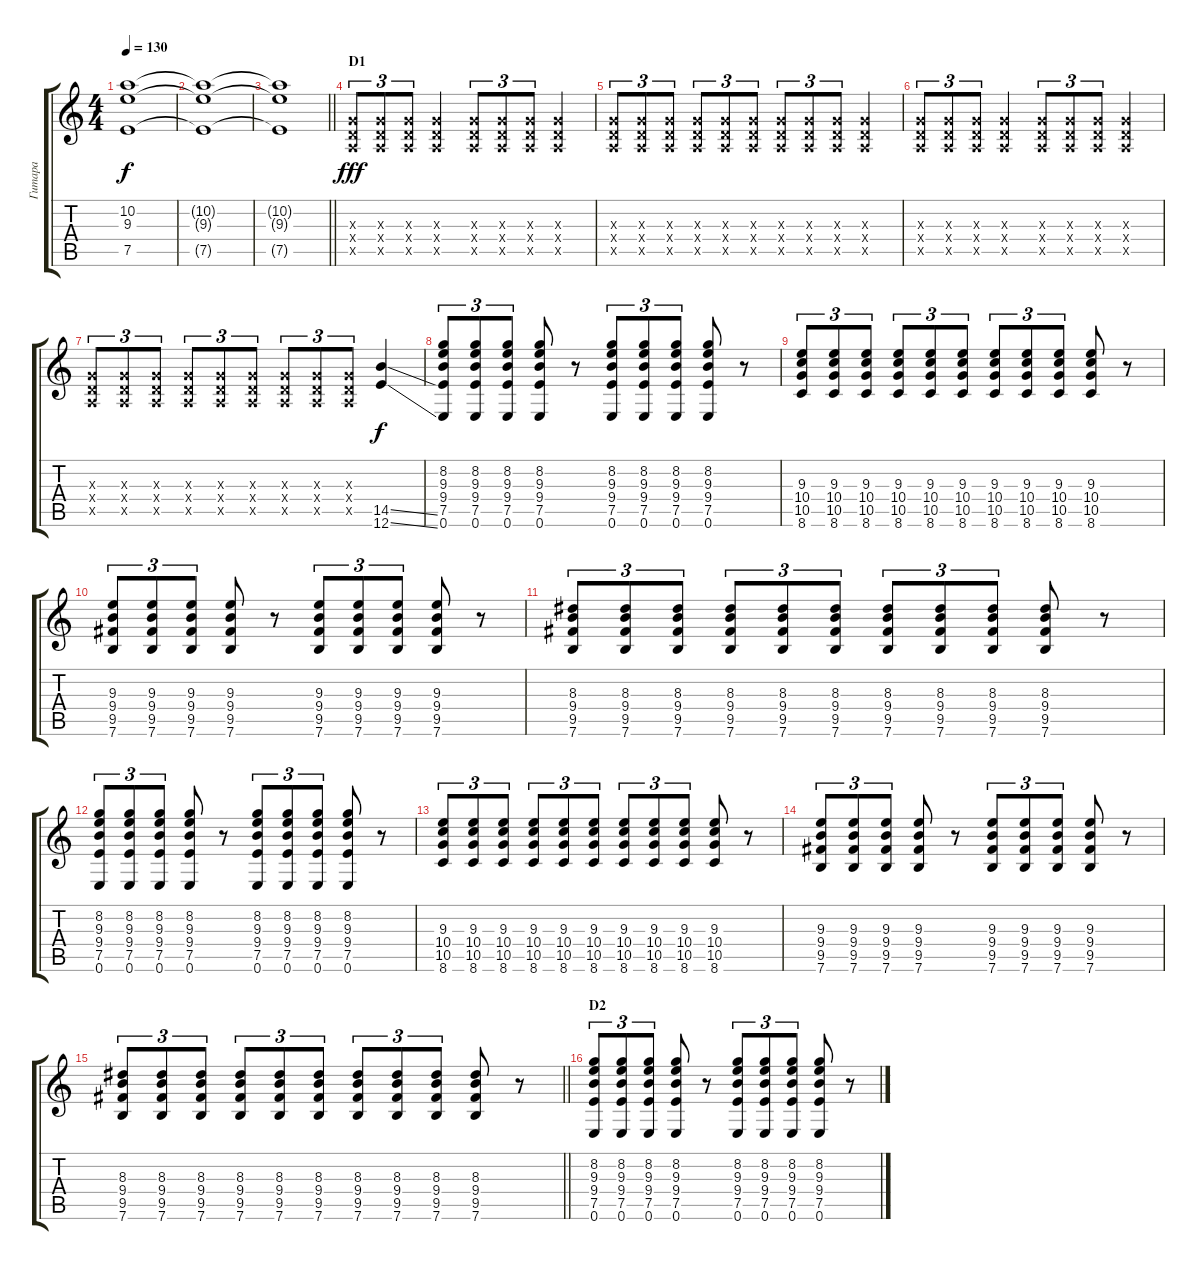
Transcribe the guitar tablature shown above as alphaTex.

\track ("Гитара" "Гитара") {instrument overdrivenguitar}
\staff {score tabs}
\tuning (E4 B3 G3 D3 A2 E2) {hide}
\ts (4 4)
\tempo 130
\clef g2
\ks c
(10.2{t} 9.3{t} 7.5{t}).1{dy f} |
(10.2{t} 9.3{t} 7.5{t}).1 |
\barLineRight lightlight
(10.2{t} 9.3{t} 7.5{t}).1 |
\section ("" "D1")
(0.3{x} 0.4{x} 0.5{x}).8{tu (3 2) dy fff volume 16} (0.3{x} 0.4{x} 0.5{x}).8{tu (3 2)} (0.3{x} 0.4{x} 0.5{x}).8{tu (3 2)} (0.3{x} 0.4{x} 0.5{x}).4 (0.3{x} 0.4{x} 0.5{x}).8{tu (3 2)} (0.3{x} 0.4{x} 0.5{x}).8{tu (3 2)} (0.3{x} 0.4{x} 0.5{x}).8{tu (3 2)} (0.3{x} 0.4{x} 0.5{x}).4 |
(0.3{x} 0.4{x} 0.5{x}).8{tu (3 2)} (0.3{x} 0.4{x} 0.5{x}).8{tu (3 2)} (0.3{x} 0.4{x} 0.5{x}).8{tu (3 2)} (0.3{x} 0.4{x} 0.5{x}).8{tu (3 2)} (0.3{x} 0.4{x} 0.5{x}).8{tu (3 2)} (0.3{x} 0.4{x} 0.5{x}).8{tu (3 2)} (0.3{x} 0.4{x} 0.5{x}).8{tu (3 2)} (0.3{x} 0.4{x} 0.5{x}).8{tu (3 2)} (0.3{x} 0.4{x} 0.5{x}).8{tu (3 2)} (0.3{x} 0.4{x} 0.5{x}).4 |
(0.3{x} 0.4{x} 0.5{x}).8{tu (3 2)} (0.3{x} 0.4{x} 0.5{x}).8{tu (3 2)} (0.3{x} 0.4{x} 0.5{x}).8{tu (3 2)} (0.3{x} 0.4{x} 0.5{x}).4 (0.3{x} 0.4{x} 0.5{x}).8{tu (3 2)} (0.3{x} 0.4{x} 0.5{x}).8{tu (3 2)} (0.3{x} 0.4{x} 0.5{x}).8{tu (3 2)} (0.3{x} 0.4{x} 0.5{x}).4 |
(0.3{x} 0.4{x} 0.5{x}).8{tu (3 2)} (0.3{x} 0.4{x} 0.5{x}).8{tu (3 2)} (0.3{x} 0.4{x} 0.5{x}).8{tu (3 2)} (0.3{x} 0.4{x} 0.5{x}).8{tu (3 2)} (0.3{x} 0.4{x} 0.5{x}).8{tu (3 2)} (0.3{x} 0.4{x} 0.5{x}).8{tu (3 2)} (0.3{x} 0.4{x} 0.5{x}).8{tu (3 2)} (0.3{x} 0.4{x} 0.5{x}).8{tu (3 2)} (0.3{x} 0.4{x} 0.5{x}).8{tu (3 2)} (14.5{ss} 12.6{ss}).4{dy f volume 13} |
(8.2 9.3 9.4 7.5 0.6).8{tu (3 2)} (8.2 9.3 9.4 7.5 0.6).8{tu (3 2)} (8.2 9.3 9.4 7.5 0.6).8{tu (3 2)} (8.2 9.3 9.4 7.5 0.6).8 r.8 (8.2 9.3 9.4 7.5 0.6).8{tu (3 2)} (8.2 9.3 9.4 7.5 0.6).8{tu (3 2)} (8.2 9.3 9.4 7.5 0.6).8{tu (3 2)} (8.2 9.3 9.4 7.5 0.6).8 r.8 |
(9.3 10.4 10.5 8.6).8{tu (3 2)} (9.3 10.4 10.5 8.6).8{tu (3 2)} (9.3 10.4 10.5 8.6).8{tu (3 2)} (9.3 10.4 10.5 8.6).8{tu (3 2)} (9.3 10.4 10.5 8.6).8{tu (3 2)} (9.3 10.4 10.5 8.6).8{tu (3 2)} (9.3 10.4 10.5 8.6).8{tu (3 2)} (9.3 10.4 10.5 8.6).8{tu (3 2)} (9.3 10.4 10.5 8.6).8{tu (3 2)} (9.3 10.4 10.5 8.6).8 r.8 |
(9.3 9.4 9.5 7.6).8{tu (3 2)} (9.3 9.4 9.5 7.6).8{tu (3 2)} (9.3 9.4 9.5 7.6).8{tu (3 2)} (9.3 9.4 9.5 7.6).8 r.8 (9.3 9.4 9.5 7.6).8{tu (3 2)} (9.3 9.4 9.5 7.6).8{tu (3 2)} (9.3 9.4 9.5 7.6).8{tu (3 2)} (9.3 9.4 9.5 7.6).8 r.8 |
(8.3 9.4 9.5 7.6).8{tu (3 2)} (8.3 9.4 9.5 7.6).8{tu (3 2)} (8.3 9.4 9.5 7.6).8{tu (3 2)} (8.3 9.4 9.5 7.6).8{tu (3 2)} (8.3 9.4 9.5 7.6).8{tu (3 2)} (8.3 9.4 9.5 7.6).8{tu (3 2)} (8.3 9.4 9.5 7.6).8{tu (3 2)} (8.3 9.4 9.5 7.6).8{tu (3 2)} (8.3 9.4 9.5 7.6).8{tu (3 2)} (8.3 9.4 9.5 7.6).8 r.8 |
(8.2 9.3 9.4 7.5 0.6).8{tu (3 2)} (8.2 9.3 9.4 7.5 0.6).8{tu (3 2)} (8.2 9.3 9.4 7.5 0.6).8{tu (3 2)} (8.2 9.3 9.4 7.5 0.6).8 r.8 (8.2 9.3 9.4 7.5 0.6).8{tu (3 2)} (8.2 9.3 9.4 7.5 0.6).8{tu (3 2)} (8.2 9.3 9.4 7.5 0.6).8{tu (3 2)} (8.2 9.3 9.4 7.5 0.6).8 r.8 |
(9.3 10.4 10.5 8.6).8{tu (3 2)} (9.3 10.4 10.5 8.6).8{tu (3 2)} (9.3 10.4 10.5 8.6).8{tu (3 2)} (9.3 10.4 10.5 8.6).8{tu (3 2)} (9.3 10.4 10.5 8.6).8{tu (3 2)} (9.3 10.4 10.5 8.6).8{tu (3 2)} (9.3 10.4 10.5 8.6).8{tu (3 2)} (9.3 10.4 10.5 8.6).8{tu (3 2)} (9.3 10.4 10.5 8.6).8{tu (3 2)} (9.3 10.4 10.5 8.6).8 r.8 |
(9.3 9.4 9.5 7.6).8{tu (3 2)} (9.3 9.4 9.5 7.6).8{tu (3 2)} (9.3 9.4 9.5 7.6).8{tu (3 2)} (9.3 9.4 9.5 7.6).8 r.8 (9.3 9.4 9.5 7.6).8{tu (3 2)} (9.3 9.4 9.5 7.6).8{tu (3 2)} (9.3 9.4 9.5 7.6).8{tu (3 2)} (9.3 9.4 9.5 7.6).8 r.8 |
\barLineRight lightlight
(8.3 9.4 9.5 7.6).8{tu (3 2)} (8.3 9.4 9.5 7.6).8{tu (3 2)} (8.3 9.4 9.5 7.6).8{tu (3 2)} (8.3 9.4 9.5 7.6).8{tu (3 2)} (8.3 9.4 9.5 7.6).8{tu (3 2)} (8.3 9.4 9.5 7.6).8{tu (3 2)} (8.3 9.4 9.5 7.6).8{tu (3 2)} (8.3 9.4 9.5 7.6).8{tu (3 2)} (8.3 9.4 9.5 7.6).8{tu (3 2)} (8.3 9.4 9.5 7.6).8 r.8 |
\section ("" "D2")
(8.2 9.3 9.4 7.5 0.6).8{tu (3 2)} (8.2 9.3 9.4 7.5 0.6).8{tu (3 2)} (8.2 9.3 9.4 7.5 0.6).8{tu (3 2)} (8.2 9.3 9.4 7.5 0.6).8 r.8 (8.2 9.3 9.4 7.5 0.6).8{tu (3 2)} (8.2 9.3 9.4 7.5 0.6).8{tu (3 2)} (8.2 9.3 9.4 7.5 0.6).8{tu (3 2)} (8.2 9.3 9.4 7.5 0.6).8 r.8
